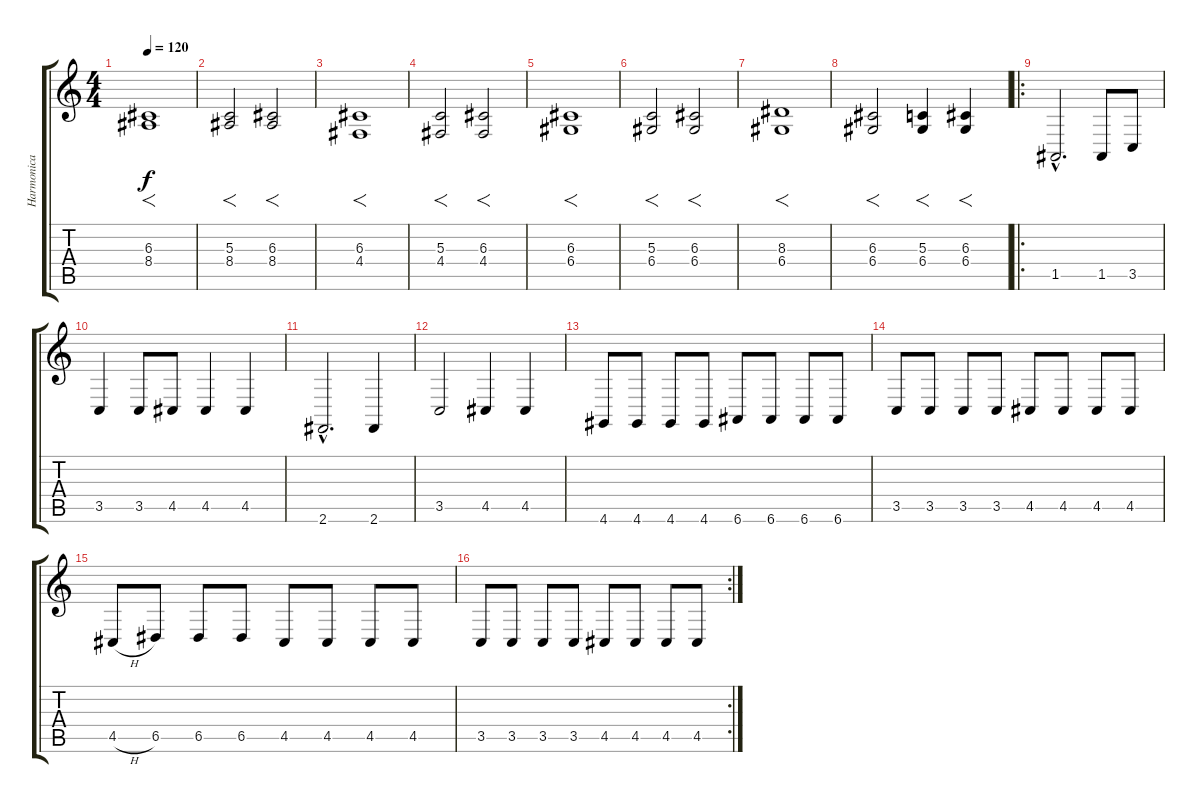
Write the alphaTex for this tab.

\track ("Harmonica" "Harmonica") {instrument harmonica}
\staff {score tabs}
\tuning (E4 B3 G3 D3 A2 E2) {hide}
\ts (4 4)
\tempo 120
\clef g2
\ks c
(6.3 8.4).1{f dy f} |
(5.3 8.4).2{f} (6.3 8.4).2{f} |
(6.3 4.4).1{f} |
(5.3 4.4).2{f} (6.3 4.4).2{f} |
(6.3 6.4).1{f} |
(5.3 6.4).2{f} (6.3 6.4).2{f} |
(8.3 6.4).1{f} |
(6.3 6.4).2{f} (5.3 6.4).4{f} (6.3 6.4).4{f} |
\ro
1.5{hac}.2{d} 1.5.8 3.5.8 |
3.5.4 3.5.8 4.5.8 4.5.4 4.5.4 |
2.6{hac}.2{d} 2.6.4 |
3.5.2 4.5.4 4.5.4 |
4.6.8 4.6.8 4.6.8 4.6.8 6.6.8 6.6.8 6.6.8 6.6.8 |
3.5.8 3.5.8 3.5.8 3.5.8 4.5.8 4.5.8 4.5.8 4.5.8 |
4.5{h}.8 6.5.8 6.5.8 6.5.8 4.5.8 4.5.8 4.5.8 4.5.8 |
\rc 2
3.5.8 3.5.8 3.5.8 3.5.8 4.5.8 4.5.8 4.5.8 4.5.8
